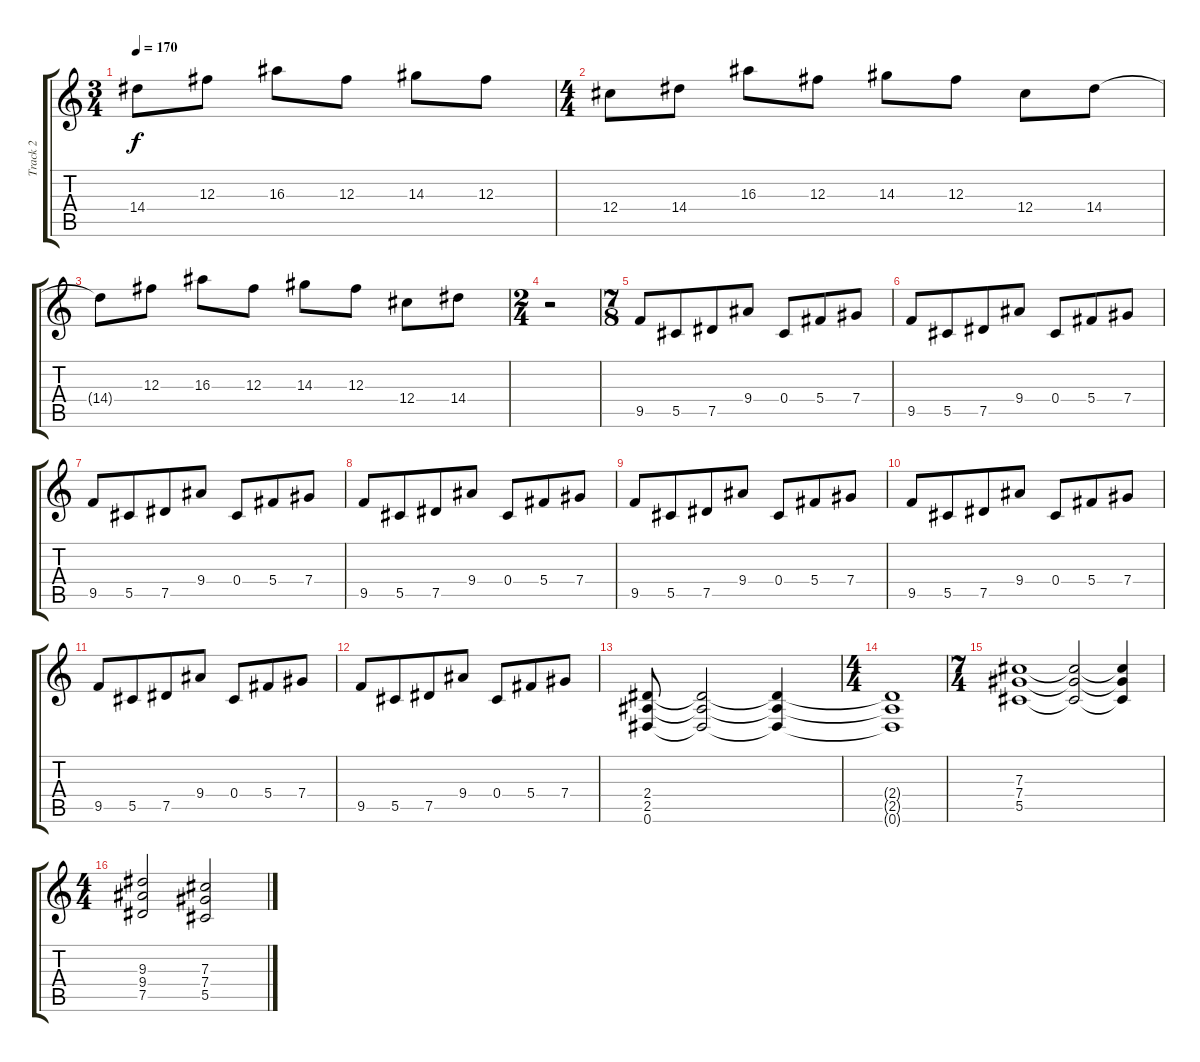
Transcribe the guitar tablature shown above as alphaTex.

\track ("Track 2" "Track 2") {instrument overdrivenguitar}
\staff {score tabs}
\tuning (Eb4 Bb3 Gb3 Db3 Ab2 Eb2) {hide}
\ts (3 4)
\tempo 170
\clef g2
\ks c
14.4{t}.8{dy f} 12.3.8 16.3.8 12.3.8 14.3.8 12.3.8 |
\ts (4 4)
12.4.8 14.4.8 16.3.8 12.3.8 14.3.8 12.3.8 12.4.8 14.4.8 |
14.4{t}.8 12.3.8 16.3.8 12.3.8 14.3.8 12.3.8 12.4.8 14.4.8 |
\ts (2 4)
r.2 |
\ts (7 8)
9.5.8 5.5.8 7.5.8 9.4.8 0.4.8 5.4.8 7.4.8 |
9.5.8 5.5.8 7.5.8 9.4.8 0.4.8 5.4.8 7.4.8 |
9.5.8 5.5.8 7.5.8 9.4.8 0.4.8 5.4.8 7.4.8 |
9.5.8 5.5.8 7.5.8 9.4.8 0.4.8 5.4.8 7.4.8 |
9.5.8 5.5.8 7.5.8 9.4.8 0.4.8 5.4.8 7.4.8 |
9.5.8 5.5.8 7.5.8 9.4.8 0.4.8 5.4.8 7.4.8 |
9.5.8 5.5.8 7.5.8 9.4.8 0.4.8 5.4.8 7.4.8 |
9.5.8 5.5.8 7.5.8 9.4.8 0.4.8 5.4.8 7.4.8 |
(2.4 2.5 0.6).8 (2.4{t} 2.5{t} 0.6{t}).2 (2.4{t} 2.5{t} 0.6{t}).4 |
\ts (4 4)
(2.4{t} 2.5{t} 0.6{t}).1 |
\ts (7 4)
(7.3 7.4 5.5).1 (7.3{t} 7.4{t} 5.5{t}).2 (7.3{t} 7.4{t} 5.5{t}).4 |
\ts (4 4)
(9.3 9.4 7.5).2 (7.3 7.4 5.5).2
